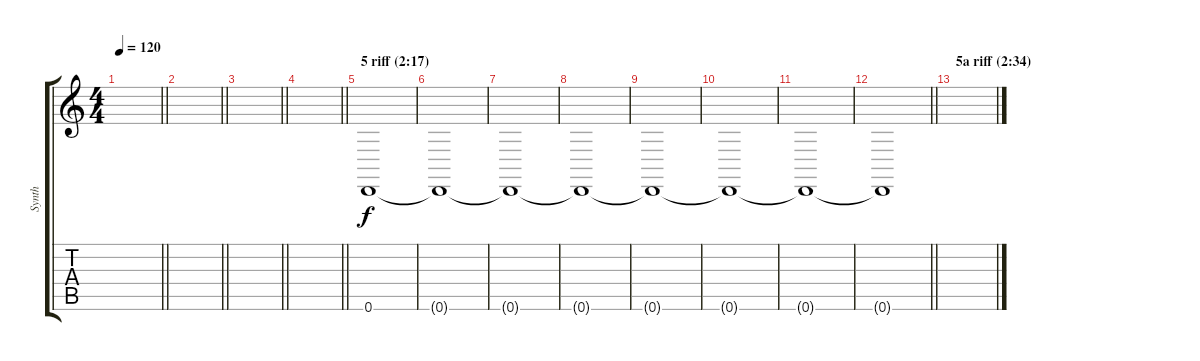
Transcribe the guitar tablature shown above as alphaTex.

\track ("Synth" "Synth") {instrument stringensemble1}
\staff {score tabs}
\tuning (D4 A3 F3 C3 G2 D2) {hide}
\ts (4 4)
\tempo 120
\clef g2
\barLineRight lightlight
\ks c
|
\barLineRight lightlight
|
\barLineRight lightlight
|
\barLineRight lightlight
|
\section ("" "5 riff (2:17)")
0.6.1 |
0.6{t}.1 |
0.6{t}.1 |
0.6{t}.1 |
0.6{t}.1 |
0.6{t}.1 |
0.6{t}.1 |
\barLineRight lightlight
0.6{t}.1 |
\section ("" "5a riff (2:34)")
